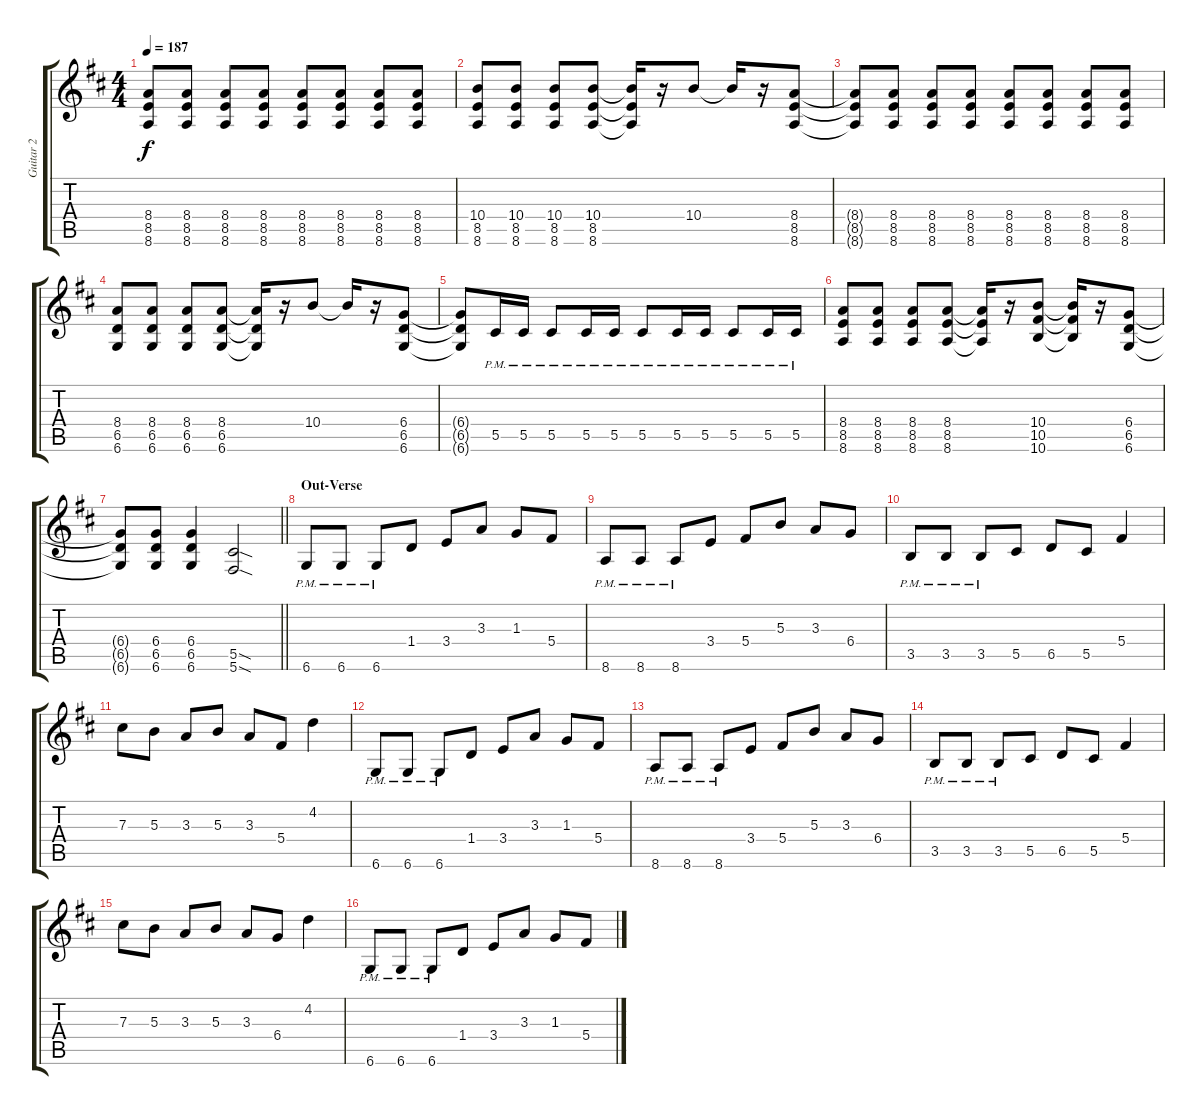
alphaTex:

\track ("Guitar 2" "Guitar 2") {instrument overdrivenguitar}
\staff {score tabs}
\tuning (Eb4 Bb3 Gb3 Db3 Ab2 Db2) {hide}
\ts (4 4)
\tempo 187
\clef g2
\ks d
(8.4{t} 8.5{t} 8.6{t}).8{dy f} (8.4 8.5 8.6).8 (8.4 8.5 8.6).8 (8.4 8.5 8.6).8 (8.4 8.5 8.6).8 (8.4 8.5 8.6).8 (8.4 8.5 8.6).8 (8.4 8.5 8.6).8 |
(10.4 8.5 8.6).8 (10.4 8.5 8.6).8 (10.4 8.5 8.6).8 (10.4 8.5 8.6).8 (10.4{t} 8.5{t} 8.6{t}).16 r.16 10.4.8 10.4{t}.16 r.16 (8.4 8.5 8.6).8 |
(8.4{t} 8.5{t} 8.6{t}).8 (8.4 8.5 8.6).8 (8.4 8.5 8.6).8 (8.4 8.5 8.6).8 (8.4 8.5 8.6).8 (8.4 8.5 8.6).8 (8.4 8.5 8.6).8 (8.4 8.5 8.6).8 |
(8.4 6.5 6.6).8 (8.4 6.5 6.6).8 (8.4 6.5 6.6).8 (8.4 6.5 6.6).8 (8.4{t} 6.5{t} 6.6{t}).16 r.16 10.4.8 10.4{t}.16 r.16 (6.4 6.5 6.6).8 |
(6.4{t} 6.5{t} 6.6{t}).8 5.5{pm}.16 5.5{pm}.16 5.5{pm}.8 5.5{pm}.16 5.5{pm}.16 5.5{pm}.8 5.5{pm}.16 5.5{pm}.16 5.5{pm}.8 5.5{pm}.16 5.5{pm}.16 |
(8.4 8.5 8.6).8 (8.4 8.5 8.6).8 (8.4 8.5 8.6).8 (8.4 8.5 8.6).8 (8.4{t} 8.5{t} 8.6{t}).16 r.16 (10.4 10.5 10.6).8 (10.4{t} 10.5{t} 10.6{t}).16 r.16 (6.4 6.5 6.6).8 |
\barLineRight lightlight
(6.4{t} 6.5{t} 6.6{t}).8 (6.4 6.5 6.6).8 (6.4 6.5 6.6).4 (5.5{sod} 5.6{sod}).2 |
\section ("" "Out-Verse")
6.6{pm}.8 6.6{pm}.8 6.6{pm}.8 1.4.8 3.4.8 3.3.8 1.3.8 5.4.8 |
8.6{pm}.8 8.6{pm}.8 8.6{pm}.8 3.4.8 5.4.8 5.3.8 3.3.8 6.4.8 |
3.5{pm}.8 3.5{pm}.8 3.5{pm}.8 5.5.8 6.5.8 5.5.8 5.4.4 |
7.3.8 5.3.8 3.3.8 5.3.8 3.3.8 5.4.8 4.2.4 |
6.6{pm}.8 6.6{pm}.8 6.6{pm}.8 1.4.8 3.4.8 3.3.8 1.3.8 5.4.8 |
8.6{pm}.8 8.6{pm}.8 8.6{pm}.8 3.4.8 5.4.8 5.3.8 3.3.8 6.4.8 |
3.5{pm}.8 3.5{pm}.8 3.5{pm}.8 5.5.8 6.5.8 5.5.8 5.4.4 |
7.3.8 5.3.8 3.3.8 5.3.8 3.3.8 6.4.8 4.2.4 |
6.6{pm}.8 6.6{pm}.8 6.6{pm}.8 1.4.8 3.4.8 3.3.8 1.3.8 5.4.8
